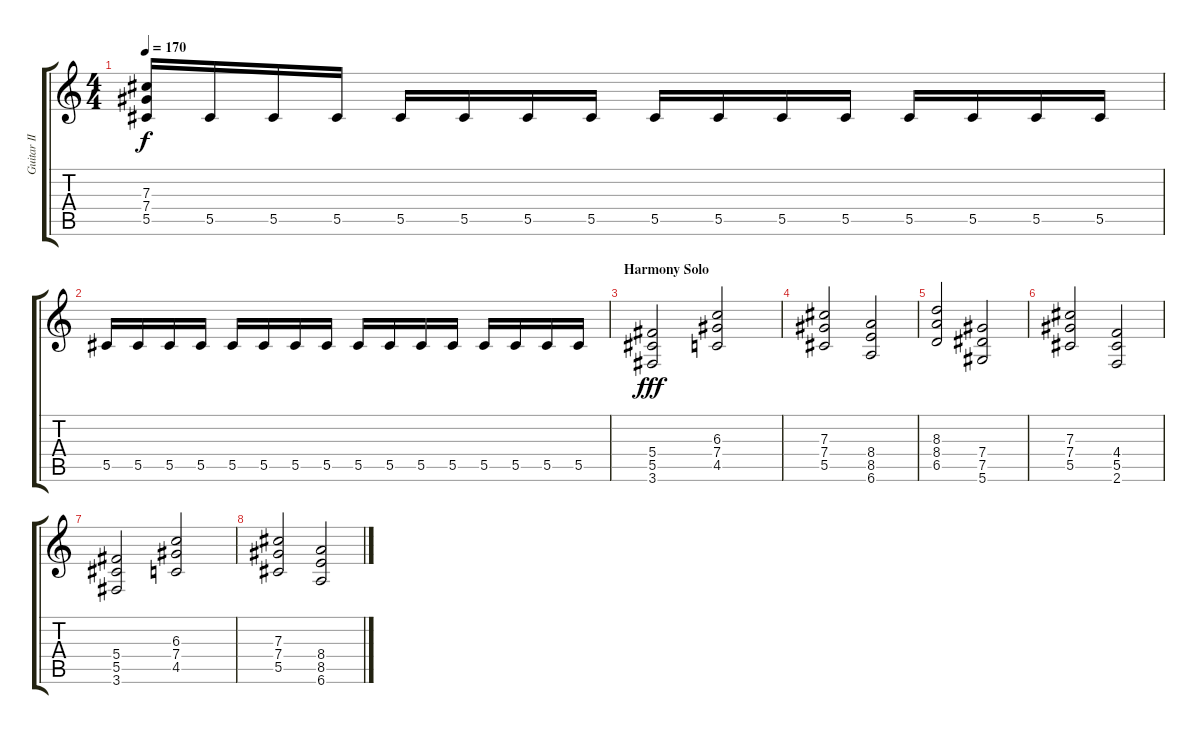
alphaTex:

\track ("Guitar II" "Guitar II") {instrument distortionguitar}
\staff {score tabs}
\tuning (Eb4 Bb3 Gb3 Db3 Ab2 Eb2) {hide}
\ts (4 4)
\tempo 170
\clef g2
\ks c
(7.3 7.4 5.5).16{dy f} 5.5.16 5.5.16 5.5.16 5.5.16 5.5.16 5.5.16 5.5.16 5.5.16 5.5.16 5.5.16 5.5.16 5.5.16 5.5.16 5.5.16 5.5.16 |
5.5.16 5.5.16 5.5.16 5.5.16 5.5.16 5.5.16 5.5.16 5.5.16 5.5.16 5.5.16 5.5.16 5.5.16 5.5.16 5.5.16 5.5.16 5.5.16 |
\section ("" "Harmony Solo")
(5.4 5.5 3.6).2{dy fff} (6.3 7.4 4.5).2 |
(7.3 7.4 5.5).2 (8.4 8.5 6.6).2 |
(8.3 8.4 6.5).2 (7.4 7.5 5.6).2 |
(7.3 7.4 5.5).2 (4.4 5.5 2.6).2 |
(5.4 5.5 3.6).2 (6.3 7.4 4.5).2 |
(7.3 7.4 5.5).2 (8.4 8.5 6.6).2
